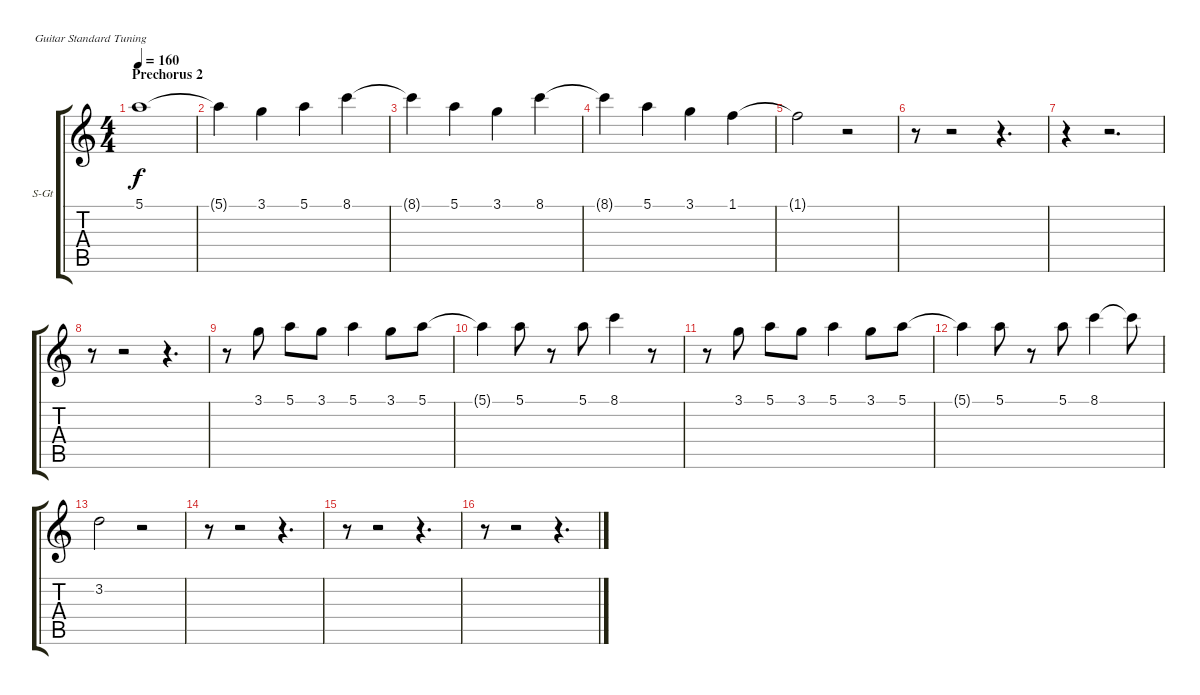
\bracketExtendMode groupsimilarinstruments
\firstSystemTrackNameOrientation horizontal
\otherSystemsTrackNameOrientation horizontal
\track ("Voice" "S-Gt") {instrument flute}
\staff {score tabs}
\tuning (E4 B3 G3 D3 A2 E2)
\displaytranspose 12
\ts (4 4)
\section ("" "Prechorus 2")
\tempo 160
\clef g2
\ks c
5.1.1{dy f} |
5.1{t}.4 3.1.4 5.1.4 8.1.4 |
8.1{t}.4 5.1.4 3.1.4 8.1.4 |
8.1{t}.4 5.1.4 3.1.4 1.1.4 |
1.1{t}.2 r.2 |
r.8 r.2 r.4{d} |
r.4 r.2{d} |
r.8 r.2 r.4{d} |
r.8 3.1.8 5.1.8 3.1.8 5.1.4 3.1.8 5.1.8 |
5.1{t}.4 5.1.8 r.8 5.1.8 8.1.4 r.8 |
r.8 3.1.8 5.1.8 3.1.8 5.1.4 3.1.8 5.1.8 |
5.1{t}.4 5.1.8 r.8 5.1.8 8.1.4 8.1{t}.8 |
3.2.2 r.2 |
r.8 r.2 r.4{d} |
r.8 r.2 r.4{d} |
r.8 r.2 r.4{d}
